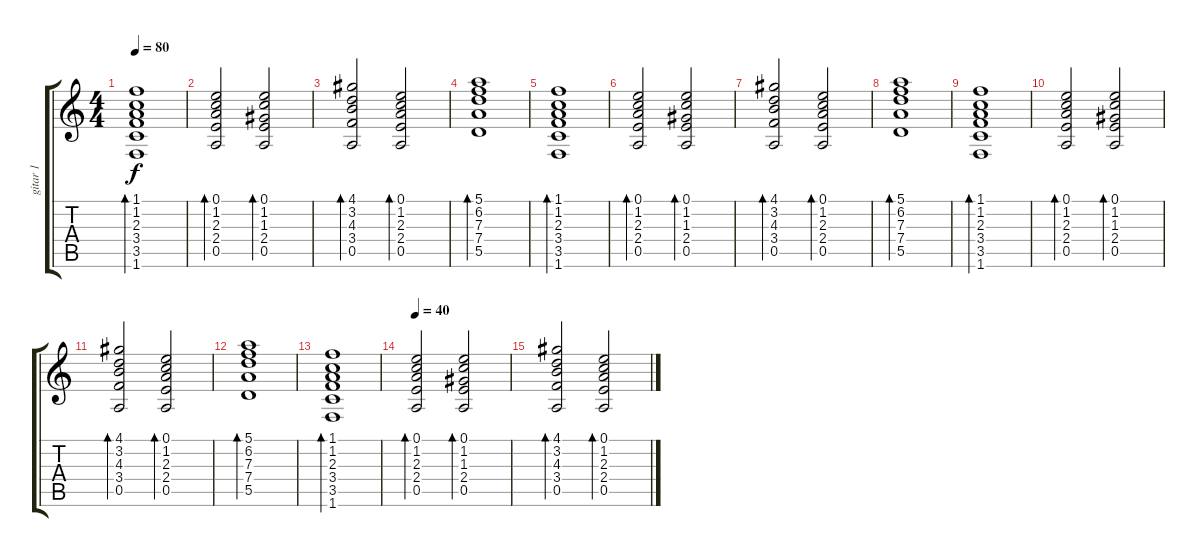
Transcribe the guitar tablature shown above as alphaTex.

\track ("gitar 1" "gitar 1") {instrument acousticguitarnylon}
\staff {score tabs}
\tuning (E4 B3 G3 D3 A2 E2) {hide}
\ts (4 4)
\tempo 80
\clef g2
\ks c
(1.1 1.2 2.3 3.4 3.5 1.6).1{bd 120 dy f} |
(0.1 1.2 2.3 2.4 0.5).2{bd 120} (0.1 1.2 1.3 2.4 0.5).2{bd 120} |
(4.1 3.2 4.3 3.4 0.5).2{bd 120} (0.1 1.2 2.3 2.4 0.5).2{bd 120} |
(5.1 6.2 7.3 7.4 5.5).1{bd 120} |
(1.1 1.2 2.3 3.4 3.5 1.6).1{bd 120} |
(0.1 1.2 2.3 2.4 0.5).2{bd 120} (0.1 1.2 1.3 2.4 0.5).2{bd 120} |
(4.1 3.2 4.3 3.4 0.5).2{bd 120} (0.1 1.2 2.3 2.4 0.5).2{bd 120} |
(5.1 6.2 7.3 7.4 5.5).1{bd 120} |
(1.1 1.2 2.3 3.4 3.5 1.6).1{bd 120} |
(0.1 1.2 2.3 2.4 0.5).2{bd 120} (0.1 1.2 1.3 2.4 0.5).2{bd 120} |
(4.1 3.2 4.3 3.4 0.5).2{bd 120} (0.1 1.2 2.3 2.4 0.5).2{bd 120} |
(5.1 6.2 7.3 7.4 5.5).1{bd 120} |
(1.1 1.2 2.3 3.4 3.5 1.6).1{bd 120} |
\tempo 40
(0.1 1.2 2.3 2.4 0.5).2{bd 120} (0.1 1.2 1.3 2.4 0.5).2{bd 120} |
(4.1 3.2 4.3 3.4 0.5).2{bd 120} (0.1 1.2 2.3 2.4 0.5).2{bd 120}
